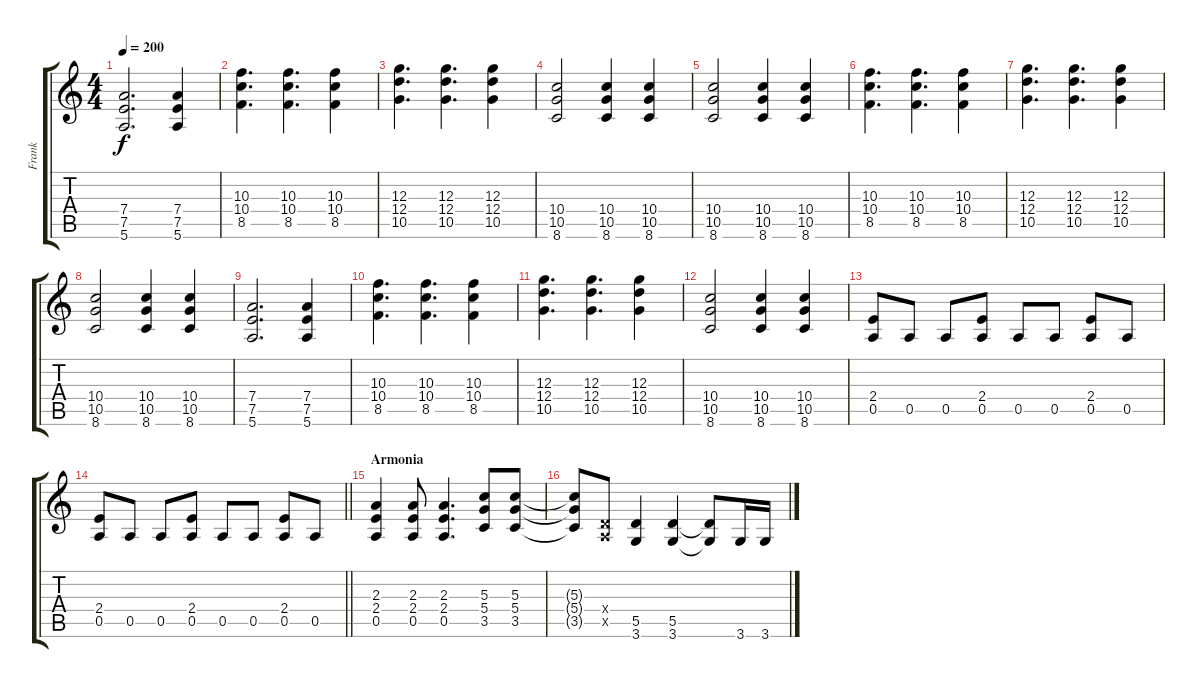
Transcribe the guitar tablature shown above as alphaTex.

\track ("Frank" "Frank") {instrument distortionguitar}
\staff {score tabs}
\tuning (E4 B3 G3 D3 A2 E2) {hide}
\ts (4 4)
\tempo 200
\clef g2
\ks c
(7.4 7.5 5.6).2{d dy f} (7.4 7.5 5.6).4 |
(10.3 10.4 8.5).4{d} (10.3 10.4 8.5).4{d} (10.3 10.4 8.5).4 |
(12.3 12.4 10.5).4{d} (12.3 12.4 10.5).4{d} (12.3 12.4 10.5).4 |
(10.4 10.5 8.6).2 (10.4 10.5 8.6).4 (10.4 10.5 8.6).4 |
(10.4 10.5 8.6).2 (10.4 10.5 8.6).4 (10.4 10.5 8.6).4 |
(10.3 10.4 8.5).4{d} (10.3 10.4 8.5).4{d} (10.3 10.4 8.5).4 |
(12.3 12.4 10.5).4{d} (12.3 12.4 10.5).4{d} (12.3 12.4 10.5).4 |
(10.4 10.5 8.6).2 (10.4 10.5 8.6).4 (10.4 10.5 8.6).4 |
(7.4 7.5 5.6).2{d} (7.4 7.5 5.6).4 |
(10.3 10.4 8.5).4{d} (10.3 10.4 8.5).4{d} (10.3 10.4 8.5).4 |
(12.3 12.4 10.5).4{d} (12.3 12.4 10.5).4{d} (12.3 12.4 10.5).4 |
(10.4 10.5 8.6).2 (10.4 10.5 8.6).4 (10.4 10.5 8.6).4 |
(2.4 0.5).8 0.5.8 0.5.8 (2.4 0.5).8 0.5.8 0.5.8 (2.4 0.5).8 0.5.8 |
\barLineRight lightlight
(2.4 0.5).8 0.5.8 0.5.8 (2.4 0.5).8 0.5.8 0.5.8 (2.4 0.5).8 0.5.8 |
\section ("" "Armonia")
(2.3 2.4 0.5).4{volume 6 instrument acousticguitarsteel} (2.3 2.4 0.5).8 (2.3 2.4 0.5).4{d} (5.3 5.4 3.5).8 (5.3 5.4 3.5).8 |
(5.3{t} 5.4{t} 3.5{t}).8 (0.4{x} 0.5{x}).8 (5.5 3.6).4 (5.5 3.6).4 (5.5{t} 3.6{t}).8 3.6.16 3.6.16
